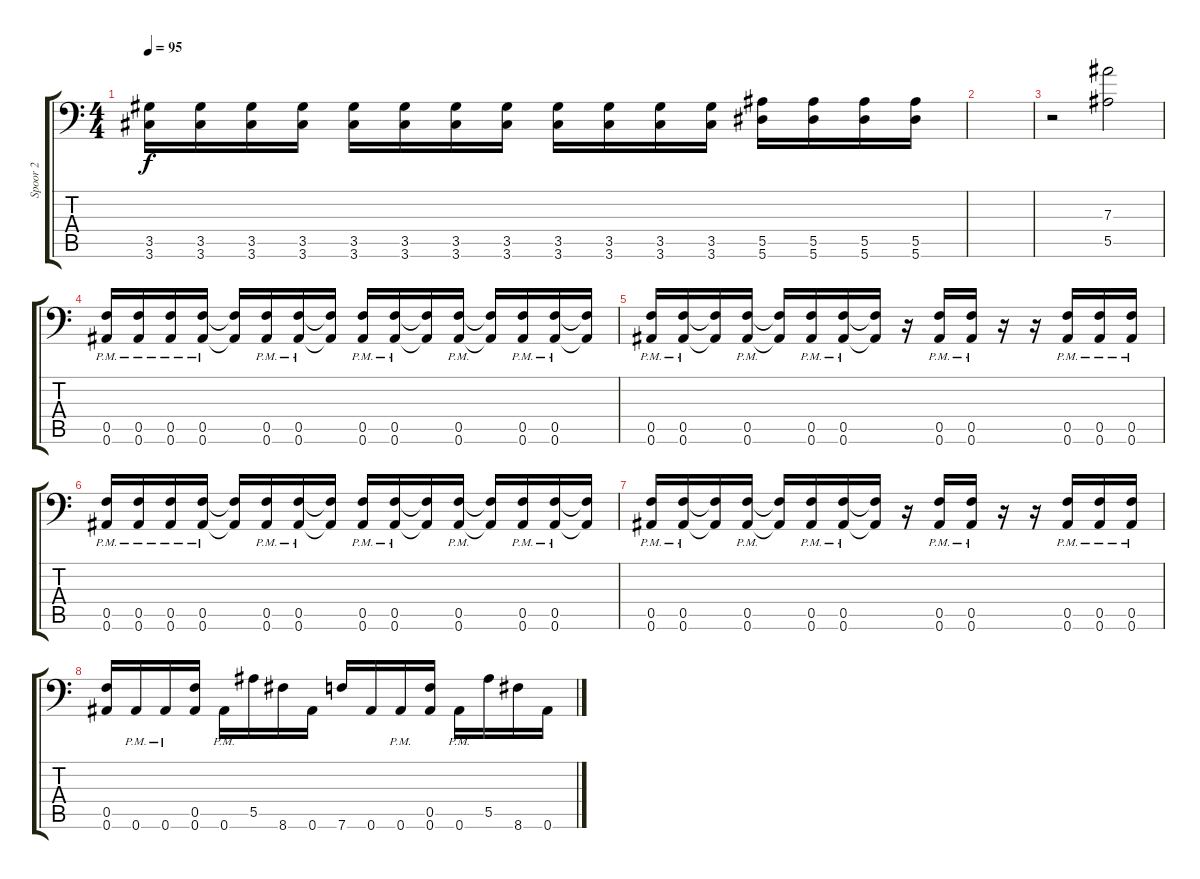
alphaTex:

\track ("Spoor 2" "Spoor 2") {instrument distortionguitar}
\staff {score tabs}
\tuning (C4 G3 Eb3 Bb2 F2 Bb1) {hide}
\ts (4 4)
\tempo 95
\clef f4
\ks c
(3.5{t} 3.6{t}).16{dy f} (3.5 3.6).16 (3.5 3.6).16 (3.5 3.6).16 (3.5 3.6).16 (3.5 3.6).16 (3.5 3.6).16 (3.5 3.6).16 (3.5 3.6).16 (3.5 3.6).16 (3.5 3.6).16 (3.5 3.6).16 (5.5 5.6).16 (5.5 5.6).16 (5.5 5.6).16 (5.5 5.6).16 |
|
r.2 (7.3 5.5).2 |
(0.5{pm} 0.6{pm}).16 (0.5{pm} 0.6{pm}).16 (0.5{pm} 0.6{pm}).16 (0.5{pm} 0.6{pm}).16 (0.5{t} 0.6{t}).16 (0.5{pm} 0.6{pm}).16 (0.5{pm} 0.6{pm}).16 (0.5{t} 0.6{t}).16 (0.5{pm} 0.6{pm}).16 (0.5{pm} 0.6{pm}).16 (0.5{t} 0.6{t}).16 (0.5{pm} 0.6{pm}).16 (0.5{t} 0.6{t}).16 (0.5{pm} 0.6{pm}).16 (0.5{pm} 0.6{pm}).16 (0.5{t} 0.6{t}).16 |
(0.5{pm} 0.6{pm}).16 (0.5{pm} 0.6{pm}).16 (0.5{t} 0.6{t}).16 (0.5{pm} 0.6{pm}).16 (0.5{t} 0.6{t}).16 (0.5{pm} 0.6{pm}).16 (0.5{pm} 0.6{pm}).16 (0.5{t} 0.6{t}).16 r.16 (0.5{pm} 0.6{pm}).16 (0.5{pm} 0.6{pm}).16 r.16 r.16 (0.5{pm} 0.6{pm}).16 (0.5{pm} 0.6{pm}).16 (0.5{pm} 0.6{pm}).16 |
(0.5{pm} 0.6{pm}).16 (0.5{pm} 0.6{pm}).16 (0.5{pm} 0.6{pm}).16 (0.5{pm} 0.6{pm}).16 (0.5{t} 0.6{t}).16 (0.5{pm} 0.6{pm}).16 (0.5{pm} 0.6{pm}).16 (0.5{t} 0.6{t}).16 (0.5{pm} 0.6{pm}).16 (0.5{pm} 0.6{pm}).16 (0.5{t} 0.6{t}).16 (0.5{pm} 0.6{pm}).16 (0.5{t} 0.6{t}).16 (0.5{pm} 0.6{pm}).16 (0.5{pm} 0.6{pm}).16 (0.5{t} 0.6{t}).16 |
(0.5{pm} 0.6{pm}).16 (0.5{pm} 0.6{pm}).16 (0.5{t} 0.6{t}).16 (0.5{pm} 0.6{pm}).16 (0.5{t} 0.6{t}).16 (0.5{pm} 0.6{pm}).16 (0.5{pm} 0.6{pm}).16 (0.5{t} 0.6{t}).16 r.16 (0.5{pm} 0.6{pm}).16 (0.5{pm} 0.6{pm}).16 r.16 r.16 (0.5{pm} 0.6{pm}).16 (0.5{pm} 0.6{pm}).16 (0.5{pm} 0.6{pm}).16 |
(0.5 0.6).16 0.6{pm}.16 0.6{pm}.16 (0.5 0.6).16 0.6{pm}.16 5.5.16 8.6.16 0.6.16 7.6.16 0.6.16 0.6{pm}.16 (0.5 0.6).16 0.6{pm}.16 5.5.16 8.6.16 0.6.16
